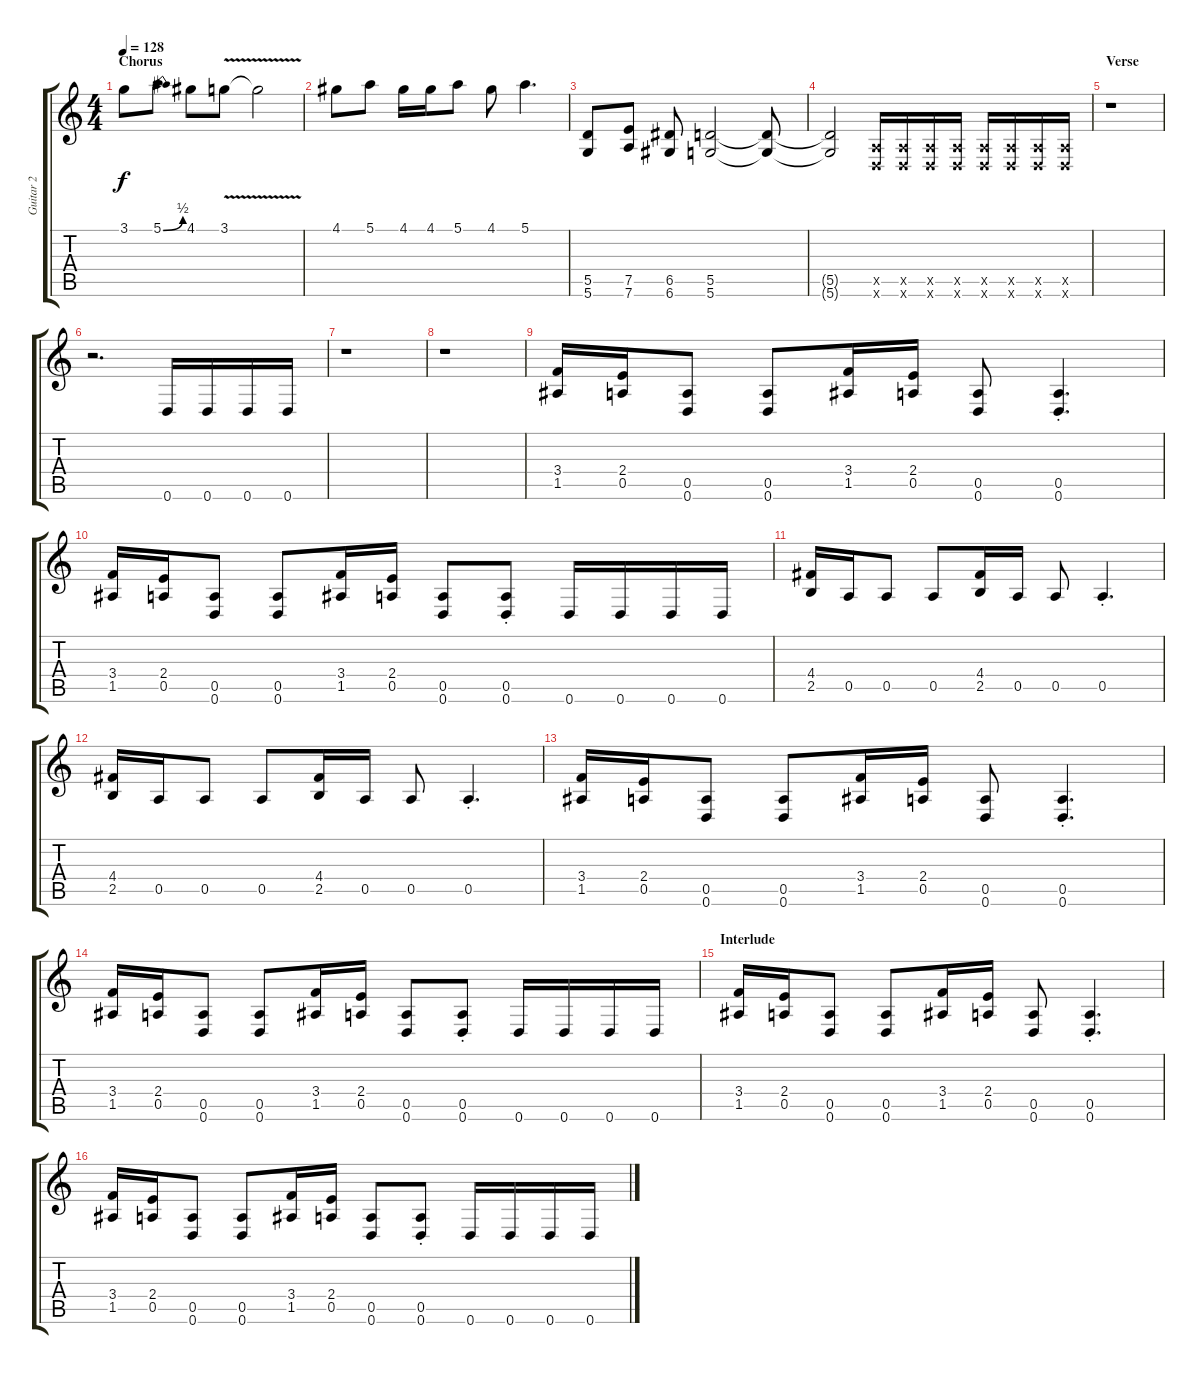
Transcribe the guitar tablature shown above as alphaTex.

\track ("Guitar 2" "Guitar 2") {instrument overdrivenguitar}
\staff {score tabs}
\tuning (E4 B3 G3 D3 A2 D2) {hide}
\ts (4 4)
\section ("" "Chorus")
\tempo 128
\clef g2
\ks c
3.1.8{dy f} 5.1{be (bend 0 0 60 2)}.8 4.1.8 3.1{v}.8 3.1{t}.2 |
4.1.8 5.1.8 4.1.16 4.1.16 5.1.8 4.1.8 5.1.4{d} |
(5.5 5.6).8 (7.5 7.6).8 (6.5 6.6).8 (5.5 5.6).2 (5.5{t} 5.6{t}).8 |
(5.5{t} 5.6{t}).2 (0.5{x} 0.6{x}).16 (0.5{x} 0.6{x}).16 (0.5{x} 0.6{x}).16 (0.5{x} 0.6{x}).16 (0.5{x} 0.6{x}).16 (0.5{x} 0.6{x}).16 (0.5{x} 0.6{x}).16 (0.5{x} 0.6{x}).16 |
\section ("" "Verse")
r.1 |
r.2{d} 0.6.16 0.6.16 0.6.16 0.6.16 |
r.1 |
r.1 |
(3.4 1.5).16 (2.4 0.5).16 (0.5 0.6).8 (0.5 0.6).8 (3.4 1.5).16 (2.4 0.5).16 (0.5 0.6).8 (0.5{st} 0.6{st}).4{d} |
(3.4 1.5).16 (2.4 0.5).16 (0.5 0.6).8 (0.5 0.6).8 (3.4 1.5).16 (2.4 0.5).16 (0.5 0.6).8 (0.5{st} 0.6{st}).8 0.6.16 0.6.16 0.6.16 0.6.16 |
(4.4 2.5).16 0.5.16 0.5.8 0.5.8 (4.4 2.5).16 0.5.16 0.5.8 0.5{st}.4{d} |
(4.4 2.5).16 0.5.16 0.5.8 0.5.8 (4.4 2.5).16 0.5.16 0.5.8 0.5{st}.4{d} |
(3.4 1.5).16 (2.4 0.5).16 (0.5 0.6).8 (0.5 0.6).8 (3.4 1.5).16 (2.4 0.5).16 (0.5 0.6).8 (0.5{st} 0.6{st}).4{d} |
(3.4 1.5).16 (2.4 0.5).16 (0.5 0.6).8 (0.5 0.6).8 (3.4 1.5).16 (2.4 0.5).16 (0.5 0.6).8 (0.5{st} 0.6{st}).8 0.6.16 0.6.16 0.6.16 0.6.16 |
\section ("" "Interlude")
(3.4 1.5).16 (2.4 0.5).16 (0.5 0.6).8 (0.5 0.6).8 (3.4 1.5).16 (2.4 0.5).16 (0.5 0.6).8 (0.5{st} 0.6{st}).4{d} |
(3.4 1.5).16 (2.4 0.5).16 (0.5 0.6).8 (0.5 0.6).8 (3.4 1.5).16 (2.4 0.5).16 (0.5 0.6).8 (0.5{st} 0.6{st}).8 0.6.16 0.6.16 0.6.16 0.6.16
